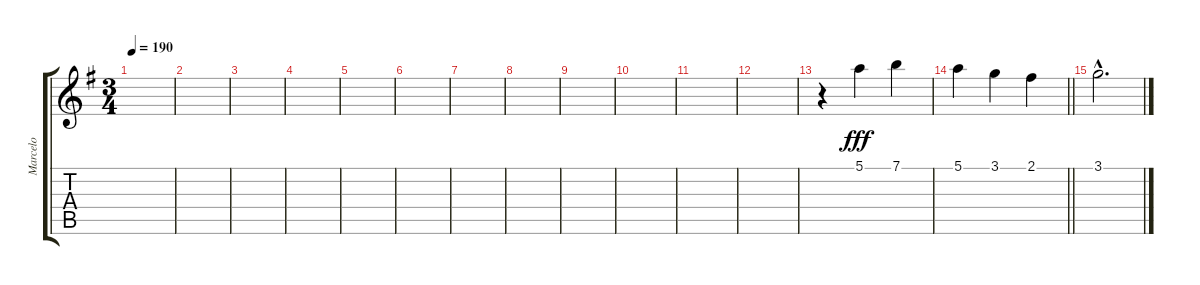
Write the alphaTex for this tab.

\track ("Marcelo" "Marcelo") {instrument brightacousticpiano}
\staff {score tabs}
\tuning (E5 B4 G4 D4 A3 E3) {hide}
\ts (3 4)
\tempo 190
\clef g2
\ks g
|
|
|
|
|
|
|
|
|
|
|
|
r.4 5.1.4{dy fff} 7.1.4 |
\barLineRight lightlight
5.1.4 3.1.4 2.1.4 |
3.1{hac}.2{d}
